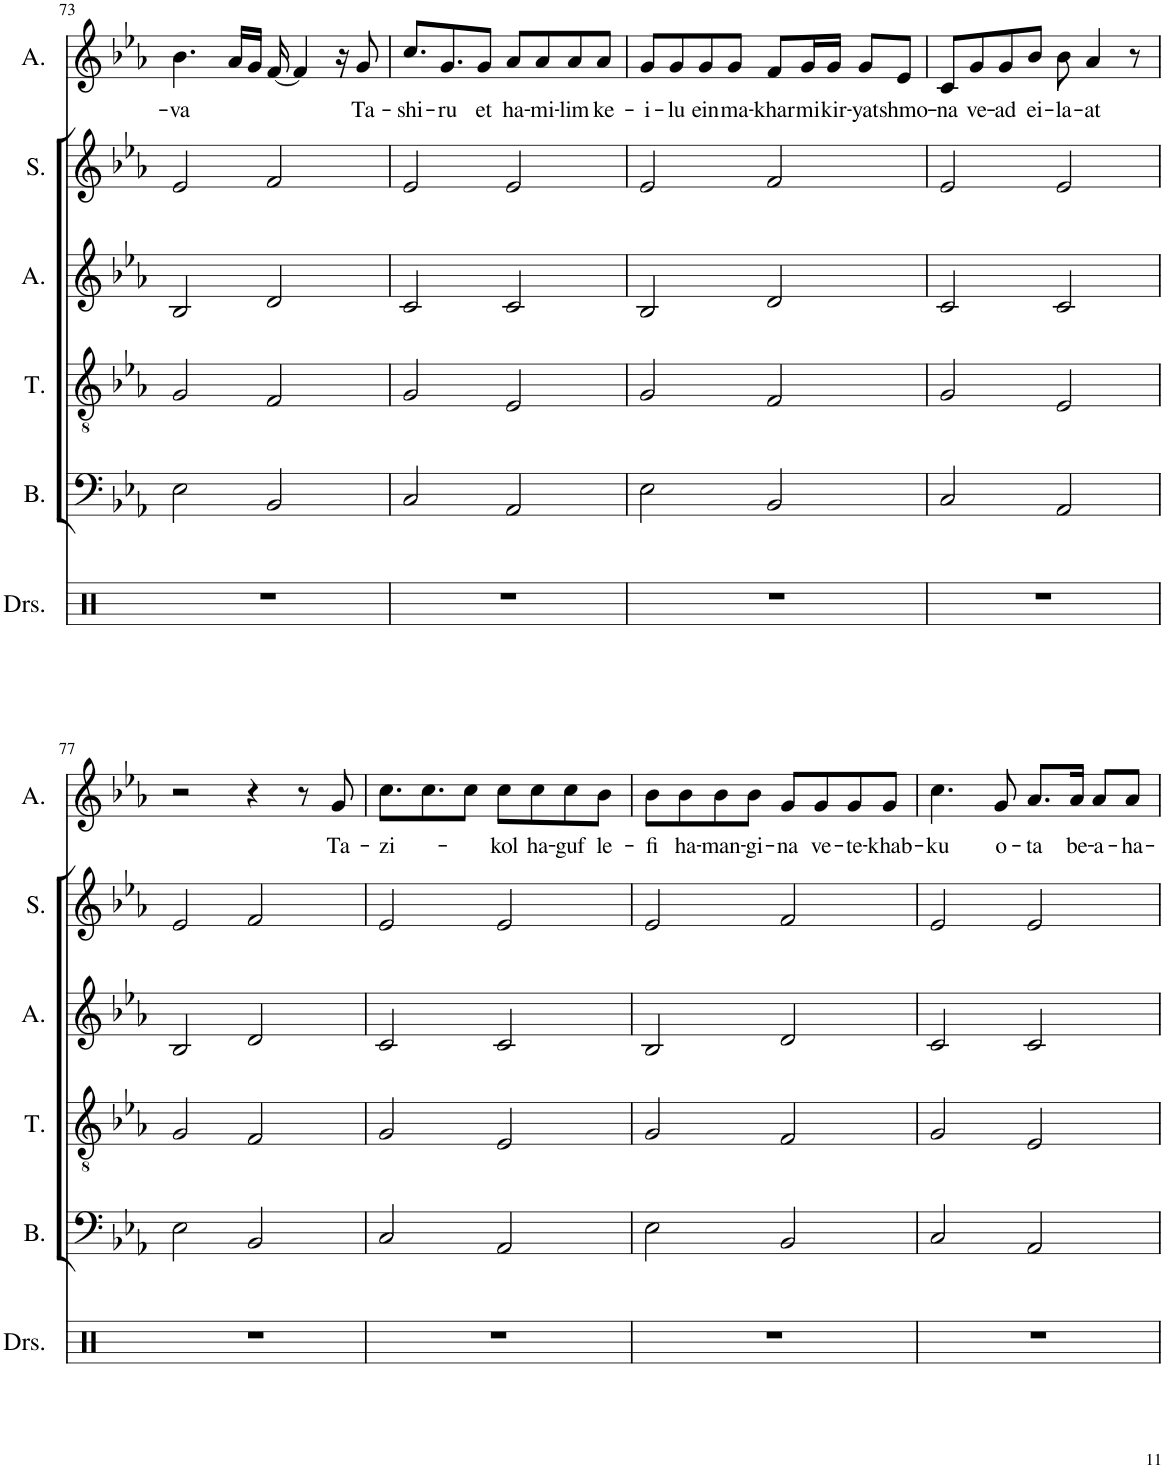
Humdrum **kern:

**kern	**kern	**kern	**kern	**kern	**kern	**text
*part6	*part5	*part4	*part3	*part2	*part1	*part1
*staff6	*staff5	*staff4	*staff3	*staff2	*staff1	*staff1
*I"Drumset	*I"Bass	*I"Tenor	*I"Alto	*I"Soprano	*I"Alto	*
*I'Drs.	*I'B.	*I'T.	*I'A.	*I'S.	*I'A.	*
!!LO:PB:g=z
*clefX	*clefF4	*clefGv2	*clefG2	*clefG2	*clefG2	*
*k[b-e-a-]	*k[b-e-a-]	*k[b-e-a-]	*k[b-e-a-]	*k[b-e-a-]	*k[b-e-a-]	*
*M4/4	*M4/4	*M4/4	*M4/4	*M4/4	*M4/4	*
=73	=73	=73	=73	=73	=73	=73
!	!	!	!	!	!	!LO:LY:b
1r	2E-\	2G/	2B-/	2e-/	4.b-\	-va
.	.	.	.	.	16a-/LL	.
.	.	.	.	.	16g/JJ	.
.	2BB-/	2F/	2d/	2f/	[16f/	.
.	.	.	.	.	4f/]	.
.	.	.	.	.	16r	.
!	!	!	!	!	!	!LO:LY:b
.	.	.	.	.	8g/	Ta-
=74	=74	=74	=74	=74	=74	=74
!	!	!	!	!	!	!LO:LY:b
1r	2C/	2G/	2c/	2e-/	8.cc/L	-shi-
!	!	!	!	!	!	!LO:LY:b
.	.	.	.	.	8.g/	-ru
!	!	!	!	!	!	!LO:LY:b
.	.	.	.	.	8g/J	et
!	!	!	!	!	!	!LO:LY:b
.	2AA-/	2E-/	2c/	2e-/	8a-/L	ha-
!	!	!	!	!	!	!LO:LY:b
.	.	.	.	.	8a-/	-mi-
!	!	!	!	!	!	!LO:LY:b
.	.	.	.	.	8a-/	-lim
!	!	!	!	!	!	!LO:LY:b
.	.	.	.	.	8a-/J	ke-
=75	=75	=75	=75	=75	=75	=75
!	!	!	!	!	!	!LO:LY:b
1r	2E-\	2G/	2B-/	2e-/	8g/L	-i-
!	!	!	!	!	!	!LO:LY:b
.	.	.	.	.	8g/	-lu
!	!	!	!	!	!	!LO:LY:b
.	.	.	.	.	8g/	ein
!	!	!	!	!	!	!LO:LY:b
.	.	.	.	.	8g/J	ma-
!	!	!	!	!	!	!LO:LY:b
.	2BB-/	2F/	2d/	2f/	8f/L	-khar
!	!	!	!	!	!	!LO:LY:b
.	.	.	.	.	16g/L	mi
!	!	!	!	!	!	!LO:LY:b
.	.	.	.	.	16g/JJ	kir-
!	!	!	!	!	!	!LO:LY:b
.	.	.	.	.	8g/L	-yat
!	!	!	!	!	!	!LO:LY:b
.	.	.	.	.	8e-/J	shmo-
=76	=76	=76	=76	=76	=76	=76
!	!	!	!	!	!	!LO:LY:b
1r	2C/	2G/	2c/	2e-/	8c/L	na
!	!	!	!	!	!	!LO:LY:b
.	.	.	.	.	8g/	ve-
!	!	!	!	!	!	!LO:LY:b
.	.	.	.	.	8g/	-ad
!	!	!	!	!	!	!LO:LY:b
.	.	.	.	.	8b-/J	ei-
!	!	!	!	!	!	!LO:LY:b
.	2AA-/	2E-/	2c/	2e-/	8b-\	-la-
!	!	!	!	!	!	!LO:LY:b
.	.	.	.	.	4a-/	-at
.	.	.	.	.	8r	.
!!LO:LB:g=z
=77	=77	=77	=77	=77	=77	=77
1r	2E-\	2G/	2B-/	2e-/	2r	.
.	2BB-/	2F/	2d/	2f/	4r	.
.	.	.	.	.	8r	.
!	!	!	!	!	!	!LO:LY:b
.	.	.	.	.	8g/	Ta-
=78	=78	=78	=78	=78	=78	=78
!	!	!	!	!	!	!LO:LY:b
1r	2C/	2G/	2c/	2e-/	8.cc\L	-zi-
.	.	.	.	.	8.cc\	.
.	.	.	.	.	8cc\J	.
!	!	!	!	!	!	!LO:LY:b
.	2AA-/	2E-/	2c/	2e-/	8cc\L	kol
!	!	!	!	!	!	!LO:LY:b
.	.	.	.	.	8cc\	ha-
!	!	!	!	!	!	!LO:LY:b
.	.	.	.	.	8cc\	-guf
!	!	!	!	!	!	!LO:LY:b
.	.	.	.	.	8b-\J	le-
=79	=79	=79	=79	=79	=79	=79
!	!	!	!	!	!	!LO:LY:b
1r	2E-\	2G/	2B-/	2e-/	8b-\L	-fi
!	!	!	!	!	!	!LO:LY:b
.	.	.	.	.	8b-\	ha-
!	!	!	!	!	!	!LO:LY:b
.	.	.	.	.	8b-\	-man-
!	!	!	!	!	!	!LO:LY:b
.	.	.	.	.	8b-\J	-gi-
!	!	!	!	!	!	!LO:LY:b
.	2BB-/	2F/	2d/	2f/	8g/L	-na
!	!	!	!	!	!	!LO:LY:b
.	.	.	.	.	8g/	ve-
!	!	!	!	!	!	!LO:LY:b
.	.	.	.	.	8g/	-te-
!	!	!	!	!	!	!LO:LY:b
.	.	.	.	.	8g/J	-khab-
=80	=80	=80	=80	=80	=80	=80
!	!	!	!	!	!	!LO:LY:b
1r	2C/	2G/	2c/	2e-/	4.cc\	-ku
!	!	!	!	!	!	!LO:LY:b
.	.	.	.	.	8g/	o-
!	!	!	!	!	!	!LO:LY:b
.	2AA-/	2E-/	2c/	2e-/	8.a-/L	-ta
!	!	!	!	!	!	!LO:LY:b
.	.	.	.	.	16a-/Jk	be-
!	!	!	!	!	!	!LO:LY:b
.	.	.	.	.	8a-/L	-a-
!	!	!	!	!	!	!LO:LY:b
.	.	.	.	.	8a-/J	-ha-
=	=	=	=	=	=	=
*-	*-	*-	*-	*-	*-	*-
